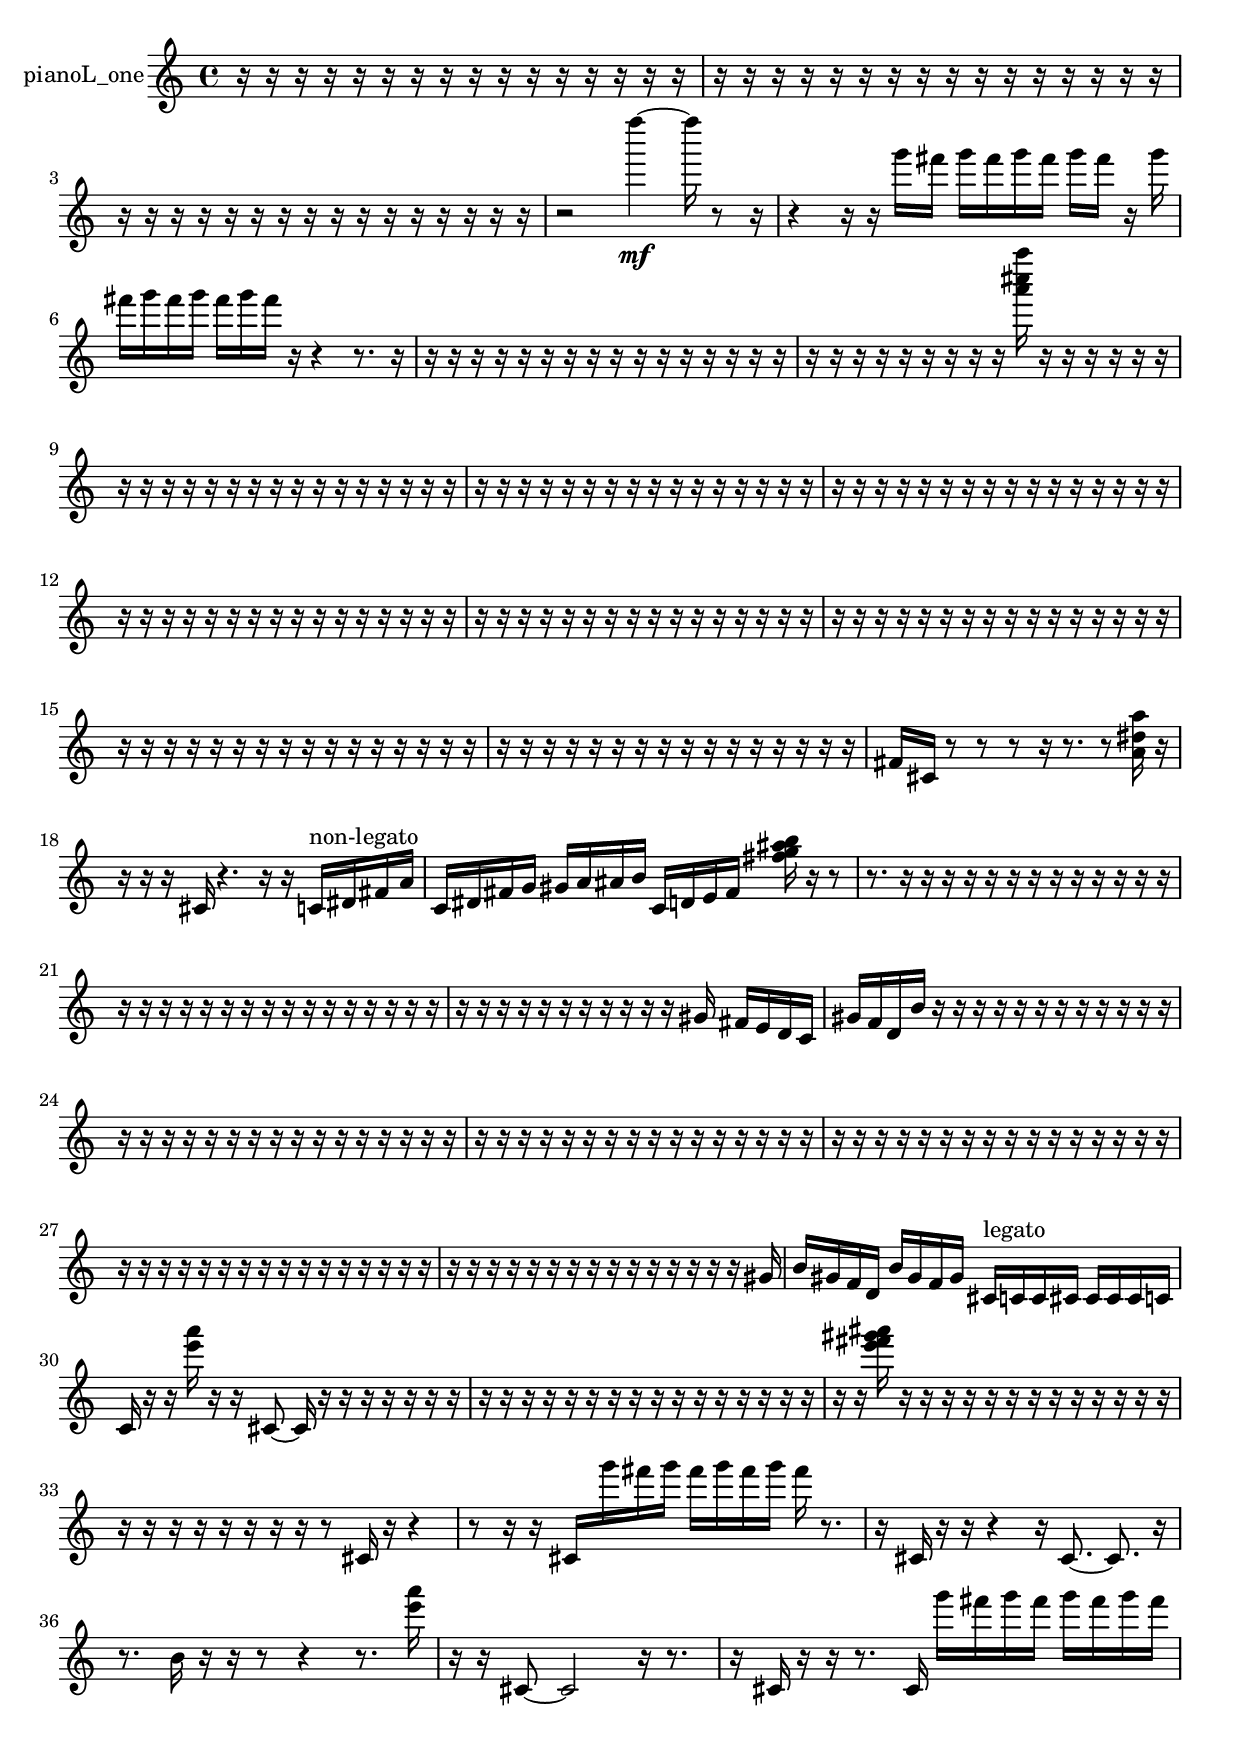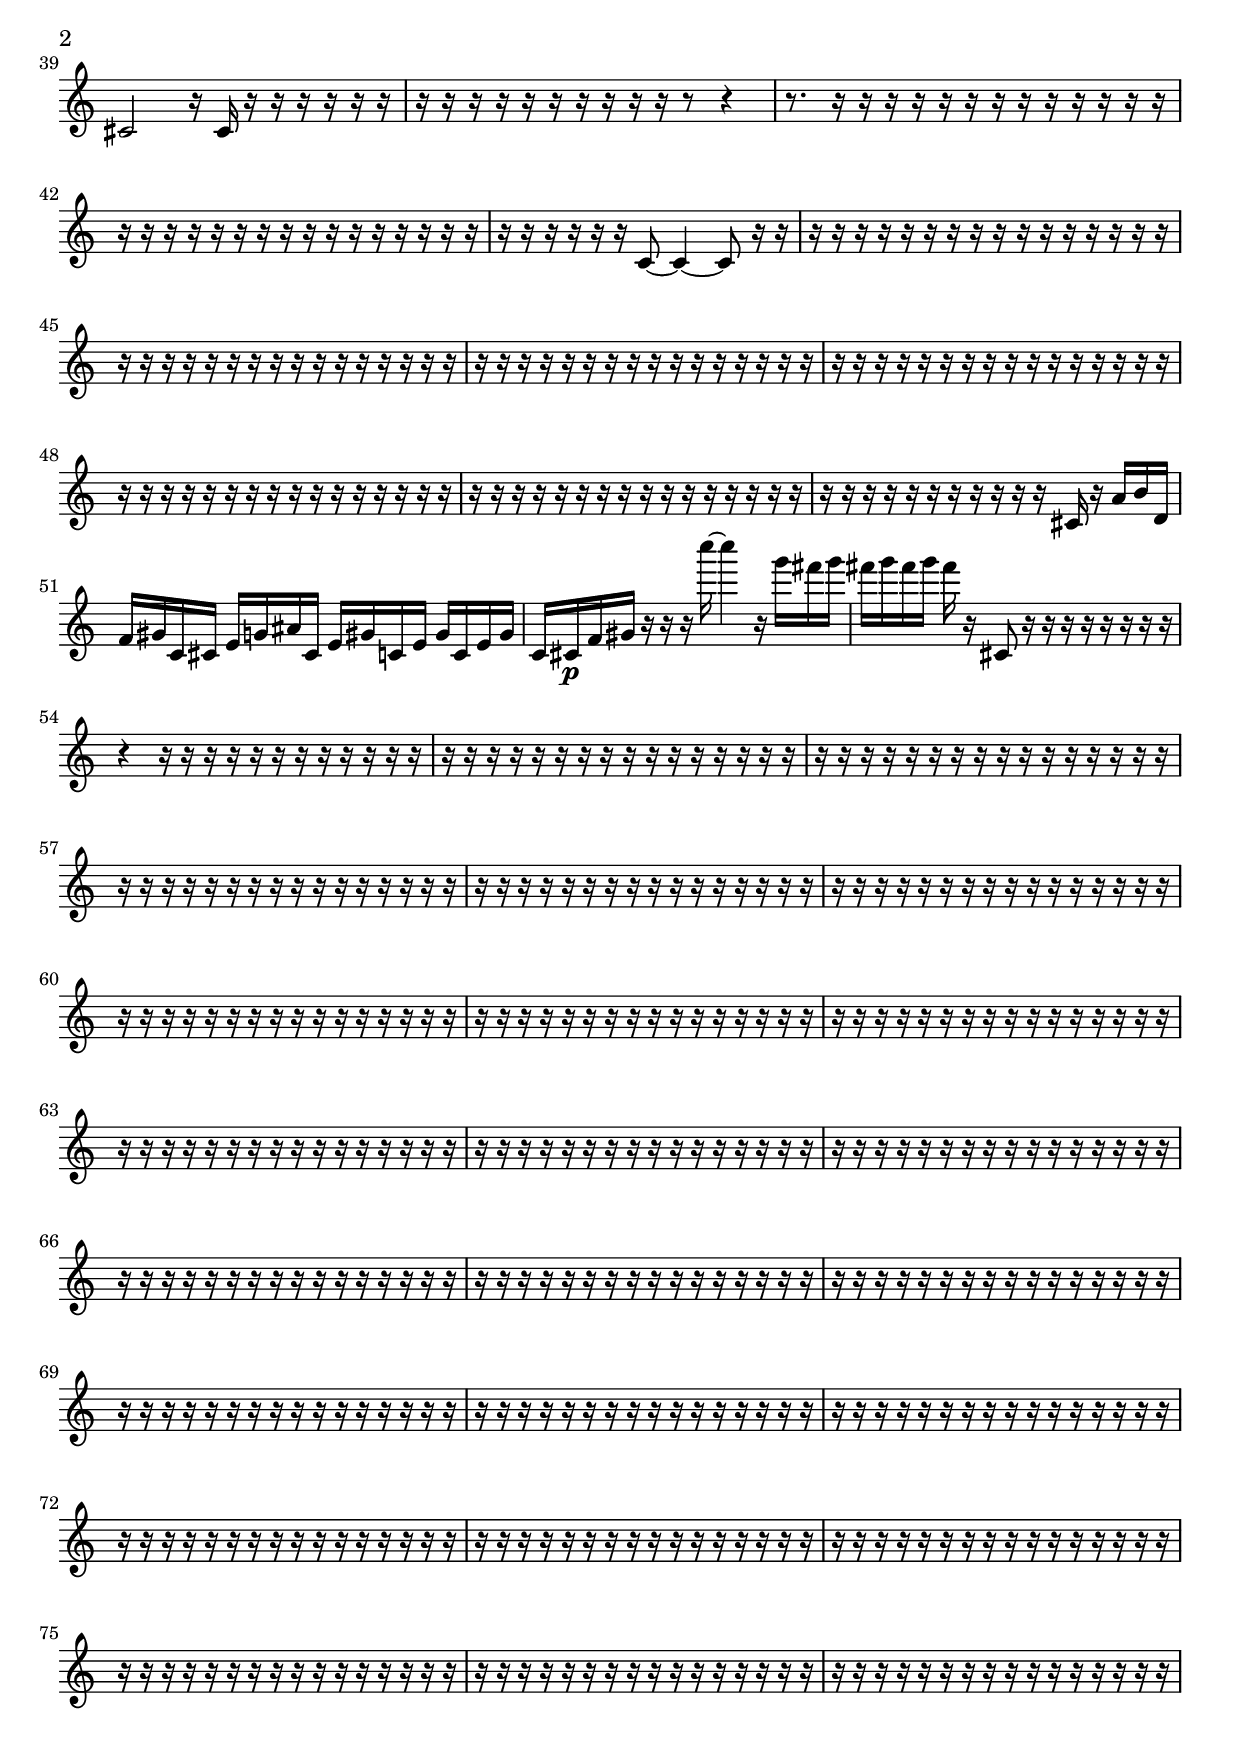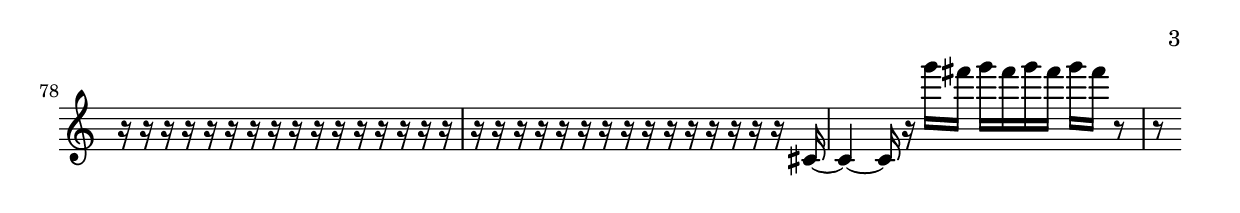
% [notes] external for Pure Data
% development-version July 14, 2014 
% by Jaime E. Oliver La Rosa
% la.rosa@nyu.edu
% @ the Waverly Labs in NYU MUSIC FAS
% Open this file with Lilypond
% more information is available at lilypond.org
% Released under the GNU General Public License.

% HEADERS

glissandoSkipOn = {
  \override NoteColumn.glissando-skip = ##t
  \hide NoteHead
  \hide Accidental
  \hide Tie
  \override NoteHead.no-ledgers = ##t
}

glissandoSkipOff = {
  \revert NoteColumn.glissando-skip
  \undo \hide NoteHead
  \undo \hide Tie
  \undo \hide Accidental
  \revert NoteHead.no-ledgers
}
pianoL_one_part = {

  \time 4/4

  \clef treble 
  % ________________________________________bar 1 :
  r16  r16  r16  r16 
  r16  r16  r16  r16 
  r16  r16  r16  r16 
  r16  r16  r16  r16  |
  % ________________________________________bar 2 :
  r16  r16  r16  r16 
  r16  r16  r16  r16 
  r16  r16  r16  r16 
  r16  r16  r16  r16  |
  % ________________________________________bar 3 :
  r16  r16  r16  r16 
  r16  r16  r16  r16 
  r16  r16  r16  r16 
  r16  r16  r16  r16  |
  % ________________________________________bar 4 :
  r2 
  f''''4~\mf 
  f''''16  r8  r16  |
  % ________________________________________bar 5 :
  r4 
  r16  r16  g'''16  fis'''16 
  g'''16  fis'''16  g'''16  fis'''16 
  g'''16  fis'''16  r16  g'''16  |
  % ________________________________________bar 6 :
  fis'''16  g'''16  fis'''16  g'''16 
  fis'''16  g'''16  fis'''16  r16 
  r4 
  r8.  r16  |
  % ________________________________________bar 7 :
  r16  r16  r16  r16 
  r16  r16  r16  r16 
  r16  r16  r16  r16 
  r16  r16  r16  r16  |
  % ________________________________________bar 8 :
  r16  r16  r16  r16 
  r16  r16  r16  r16 
  r16  <a''' cis'''' a'''' >16  r16  r16 
  r16  r16  r16  r16  |
  % ________________________________________bar 9 :
  r16  r16  r16  r16 
  r16  r16  r16  r16 
  r16  r16  r16  r16 
  r16  r16  r16  r16  |
  % ________________________________________bar 10 :
  r16  r16  r16  r16 
  r16  r16  r16  r16 
  r16  r16  r16  r16 
  r16  r16  r16  r16  |
  % ________________________________________bar 11 :
  r16  r16  r16  r16 
  r16  r16  r16  r16 
  r16  r16  r16  r16 
  r16  r16  r16  r16  |
  % ________________________________________bar 12 :
  r16  r16  r16  r16 
  r16  r16  r16  r16 
  r16  r16  r16  r16 
  r16  r16  r16  r16  |
  % ________________________________________bar 13 :
  r16  r16  r16  r16 
  r16  r16  r16  r16 
  r16  r16  r16  r16 
  r16  r16  r16  r16  |
  % ________________________________________bar 14 :
  r16  r16  r16  r16 
  r16  r16  r16  r16 
  r16  r16  r16  r16 
  r16  r16  r16  r16  |
  % ________________________________________bar 15 :
  r16  r16  r16  r16 
  r16  r16  r16  r16 
  r16  r16  r16  r16 
  r16  r16  r16  r16  |
  % ________________________________________bar 16 :
  r16  r16  r16  r16 
  r16  r16  r16  r16 
  r16  r16  r16  r16 
  r16  r16  r16  r16  |
  % ________________________________________bar 17 :
  fis'16  cis'16  r8 
  r8  r8 
  r16  r8. 
  r8  <a' dis'' a'' >16  r16  |
  % ________________________________________bar 18 :
  r16  r16  r16  cis'16 
  r4. 
  r16  r16 
  c'16^\markup {non-legato }  dis'16  fis'16  a'16  |
  % ________________________________________bar 19 :
  c'16  dis'16  fis'16  g'16 
  gis'16  a'16  ais'16  b'16 
  c'16  d'16  e'16  fis'16 
  <fis'' g'' ais'' b'' >16  r16  r8  |
  % ________________________________________bar 20 :
  r8.  r16 
  r16  r16  r16  r16 
  r16  r16  r16  r16 
  r16  r16  r16  r16  |
  % ________________________________________bar 21 :
  r16  r16  r16  r16 
  r16  r16  r16  r16 
  r16  r16  r16  r16 
  r16  r16  r16  r16  |
  % ________________________________________bar 22 :
  r16  r16  r16  r16 
  r16  r16  r16  r16 
  r16  r16  r16  gis'16 
  fis'16  e'16  d'16  c'16  |
  % ________________________________________bar 23 :
  gis'16  f'16  d'16  b'16 
  r16  r16  r16  r16 
  r16  r16  r16  r16 
  r16  r16  r16  r16  |
  % ________________________________________bar 24 :
  r16  r16  r16  r16 
  r16  r16  r16  r16 
  r16  r16  r16  r16 
  r16  r16  r16  r16  |
  % ________________________________________bar 25 :
  r16  r16  r16  r16 
  r16  r16  r16  r16 
  r16  r16  r16  r16 
  r16  r16  r16  r16  |
  % ________________________________________bar 26 :
  r16  r16  r16  r16 
  r16  r16  r16  r16 
  r16  r16  r16  r16 
  r16  r16  r16  r16  |
  % ________________________________________bar 27 :
  r16  r16  r16  r16 
  r16  r16  r16  r16 
  r16  r16  r16  r16 
  r16  r16  r16  r16  |
  % ________________________________________bar 28 :
  r16  r16  r16  r16 
  r16  r16  r16  r16 
  r16  r16  r16  r16 
  r16  r16  r16  gis'16  |
  % ________________________________________bar 29 :
  b'16  gis'16  f'16  d'16 
  b'16  gis'16  f'16  gis'16 
  cis'16^\markup {legato }  c'16  c'16  cis'16 
  cis'16  cis'16  cis'16  c'16  |
  % ________________________________________bar 30 :
  c'16  r16  r16  <e''' a''' >16 
  r16  r16  cis'8~ 
  cis'16  r16  r16  r16 
  r16  r16  r16  r16  |
  % ________________________________________bar 31 :
  r16  r16  r16  r16 
  r16  r16  r16  r16 
  r16  r16  r16  r16 
  r16  r16  r16  r16  |
  % ________________________________________bar 32 :
  r16  r16  <e''' fis''' gis''' ais''' >16  r16 
  r16  r16  r16  r16 
  r16  r16  r16  r16 
  r16  r16  r16  r16  |
  % ________________________________________bar 33 :
  r16  r16  r16  r16 
  r16  r16  r16  r16 
  r8  cis'16  r16 
  r4  |
  % ________________________________________bar 34 :
  r8  r16  r16 
  cis'16  g'''16  fis'''16  g'''16 
  fis'''16  g'''16  fis'''16  g'''16 
  fis'''16  r8.  |
  % ________________________________________bar 35 :
  r16  cis'16  r16  r16 
  r4 
  r16  cis'8.~ 
  cis'8.  r16  |
  % ________________________________________bar 36 :
  r8.  b'16 
  r16  r16  r8 
  r4 
  r8.  <e''' a''' >16  |
  % ________________________________________bar 37 :
  r16  r16  cis'8~ 
  cis'2~ 
  r16  r8.  |
  % ________________________________________bar 38 :
  r16  cis'16  r16  r16 
  r8.  cis'16 
  g'''16  fis'''16  g'''16  fis'''16 
  g'''16  fis'''16  g'''16  fis'''16  |
  % ________________________________________bar 39 :
  cis'2 
  r16  cis'16  r16  r16 
  r16  r16  r16  r16  |
  % ________________________________________bar 40 :
  r16  r16  r16  r16 
  r16  r16  r16  r16 
  r16  r16  r8 
  r4  |
  % ________________________________________bar 41 :
  r8.  r16 
  r16  r16  r16  r16 
  r16  r16  r16  r16 
  r16  r16  r16  r16  |
  % ________________________________________bar 42 :
  r16  r16  r16  r16 
  r16  r16  r16  r16 
  r16  r16  r16  r16 
  r16  r16  r16  r16  |
  % ________________________________________bar 43 :
  r16  r16  r16  r16 
  r16  r16  c'8~ 
  c'4~ 
  c'8  r16  r16  |
  % ________________________________________bar 44 :
  r16  r16  r16  r16 
  r16  r16  r16  r16 
  r16  r16  r16  r16 
  r16  r16  r16  r16  |
  % ________________________________________bar 45 :
  r16  r16  r16  r16 
  r16  r16  r16  r16 
  r16  r16  r16  r16 
  r16  r16  r16  r16  |
  % ________________________________________bar 46 :
  r16  r16  r16  r16 
  r16  r16  r16  r16 
  r16  r16  r16  r16 
  r16  r16  r16  r16  |
  % ________________________________________bar 47 :
  r16  r16  r16  r16 
  r16  r16  r16  r16 
  r16  r16  r16  r16 
  r16  r16  r16  r16  |
  % ________________________________________bar 48 :
  r16  r16  r16  r16 
  r16  r16  r16  r16 
  r16  r16  r16  r16 
  r16  r16  r16  r16  |
  % ________________________________________bar 49 :
  r16  r16  r16  r16 
  r16  r16  r16  r16 
  r16  r16  r16  r16 
  r16  r16  r16  r16  |
  % ________________________________________bar 50 :
  r16  r16  r16  r16 
  r16  r16  r16  r16 
  r16  r16  r16  cis'16 
  r16  a'16  b'16  d'16  |
  % ________________________________________bar 51 :
  f'16  gis'16  c'16  cis'16 
  e'16  g'16  ais'16  cis'16 
  e'16  gis'16  c'16  e'16 
  gis'16  c'16  e'16  gis'16  |
  % ________________________________________bar 52 :
  c'16  cis'16\p  f'16  gis'16 
  r16  r16  r16  c''''16~ 
  c''''4 
  r16  g'''16  fis'''16  g'''16  |
  % ________________________________________bar 53 :
  fis'''16  g'''16  fis'''16  g'''16 
  fis'''16  r16  cis'8 
  r16  r16  r16  r16 
  r16  r16  r16  r16  |
  % ________________________________________bar 54 :
  r4 
  r16  r16  r16  r16 
  r16  r16  r16  r16 
  r16  r16  r16  r16  |
  % ________________________________________bar 55 :
  r16  r16  r16  r16 
  r16  r16  r16  r16 
  r16  r16  r16  r16 
  r16  r16  r16  r16  |
  % ________________________________________bar 56 :
  r16  r16  r16  r16 
  r16  r16  r16  r16 
  r16  r16  r16  r16 
  r16  r16  r16  r16  |
  % ________________________________________bar 57 :
  r16  r16  r16  r16 
  r16  r16  r16  r16 
  r16  r16  r16  r16 
  r16  r16  r16  r16  |
  % ________________________________________bar 58 :
  r16  r16  r16  r16 
  r16  r16  r16  r16 
  r16  r16  r16  r16 
  r16  r16  r16  r16  |
  % ________________________________________bar 59 :
  r16  r16  r16  r16 
  r16  r16  r16  r16 
  r16  r16  r16  r16 
  r16  r16  r16  r16  |
  % ________________________________________bar 60 :
  r16  r16  r16  r16 
  r16  r16  r16  r16 
  r16  r16  r16  r16 
  r16  r16  r16  r16  |
  % ________________________________________bar 61 :
  r16  r16  r16  r16 
  r16  r16  r16  r16 
  r16  r16  r16  r16 
  r16  r16  r16  r16  |
  % ________________________________________bar 62 :
  r16  r16  r16  r16 
  r16  r16  r16  r16 
  r16  r16  r16  r16 
  r16  r16  r16  r16  |
  % ________________________________________bar 63 :
  r16  r16  r16  r16 
  r16  r16  r16  r16 
  r16  r16  r16  r16 
  r16  r16  r16  r16  |
  % ________________________________________bar 64 :
  r16  r16  r16  r16 
  r16  r16  r16  r16 
  r16  r16  r16  r16 
  r16  r16  r16  r16  |
  % ________________________________________bar 65 :
  r16  r16  r16  r16 
  r16  r16  r16  r16 
  r16  r16  r16  r16 
  r16  r16  r16  r16  |
  % ________________________________________bar 66 :
  r16  r16  r16  r16 
  r16  r16  r16  r16 
  r16  r16  r16  r16 
  r16  r16  r16  r16  |
  % ________________________________________bar 67 :
  r16  r16  r16  r16 
  r16  r16  r16  r16 
  r16  r16  r16  r16 
  r16  r16  r16  r16  |
  % ________________________________________bar 68 :
  r16  r16  r16  r16 
  r16  r16  r16  r16 
  r16  r16  r16  r16 
  r16  r16  r16  r16  |
  % ________________________________________bar 69 :
  r16  r16  r16  r16 
  r16  r16  r16  r16 
  r16  r16  r16  r16 
  r16  r16  r16  r16  |
  % ________________________________________bar 70 :
  r16  r16  r16  r16 
  r16  r16  r16  r16 
  r16  r16  r16  r16 
  r16  r16  r16  r16  |
  % ________________________________________bar 71 :
  r16  r16  r16  r16 
  r16  r16  r16  r16 
  r16  r16  r16  r16 
  r16  r16  r16  r16  |
  % ________________________________________bar 72 :
  r16  r16  r16  r16 
  r16  r16  r16  r16 
  r16  r16  r16  r16 
  r16  r16  r16  r16  |
  % ________________________________________bar 73 :
  r16  r16  r16  r16 
  r16  r16  r16  r16 
  r16  r16  r16  r16 
  r16  r16  r16  r16  |
  % ________________________________________bar 74 :
  r16  r16  r16  r16 
  r16  r16  r16  r16 
  r16  r16  r16  r16 
  r16  r16  r16  r16  |
  % ________________________________________bar 75 :
  r16  r16  r16  r16 
  r16  r16  r16  r16 
  r16  r16  r16  r16 
  r16  r16  r16  r16  |
  % ________________________________________bar 76 :
  r16  r16  r16  r16 
  r16  r16  r16  r16 
  r16  r16  r16  r16 
  r16  r16  r16  r16  |
  % ________________________________________bar 77 :
  r16  r16  r16  r16 
  r16  r16  r16  r16 
  r16  r16  r16  r16 
  r16  r16  r16  r16  |
  % ________________________________________bar 78 :
  r16  r16  r16  r16 
  r16  r16  r16  r16 
  r16  r16  r16  r16 
  r16  r16  r16  r16  |
  % ________________________________________bar 79 :
  r16  r16  r16  r16 
  r16  r16  r16  r16 
  r16  r16  r16  r16 
  r16  r16  r16  cis'16~  |
  % ________________________________________bar 80 :
  cis'4~ 
  cis'16  r16  g'''16  fis'''16 
  g'''16  fis'''16  g'''16  fis'''16 
  g'''16  fis'''16  r8  |
  % ________________________________________bar 81 :
  r8 
}

\score {
  \new Staff \with { instrumentName = "pianoL_one" } {
    \new Voice {
      \pianoL_one_part
    }
  }
  \layout {
    \mergeDifferentlyHeadedOn
    \mergeDifferentlyDottedOn
    \set harmonicDots = ##t
    \override Glissando.thickness = #4
    \set Staff.pedalSustainStyle = #'mixed
    \override TextSpanner.bound-padding = #1.0
    \override TextSpanner.bound-details.right.padding = #1.3
    \override TextSpanner.bound-details.right.stencil-align-dir-y = #CENTER
    \override TextSpanner.bound-details.left.stencil-align-dir-y = #CENTER
    \override TextSpanner.bound-details.right-broken.text = ##f
    \override TextSpanner.bound-details.left-broken.text = ##f
    \override Glissando.minimum-length = #4
    \override Glissando.springs-and-rods = #ly:spanner::set-spacing-rods
    \override Glissando.breakable = ##t
    \override Glissando.after-line-breaking = ##t
    \set baseMoment = #(ly:make-moment 1/8)
    \set beatStructure = 2,2,2,2
    #(set-default-paper-size "a4")
  }
  \midi { }
}

\version "2.19.49"
% notes Pd External version testing 
